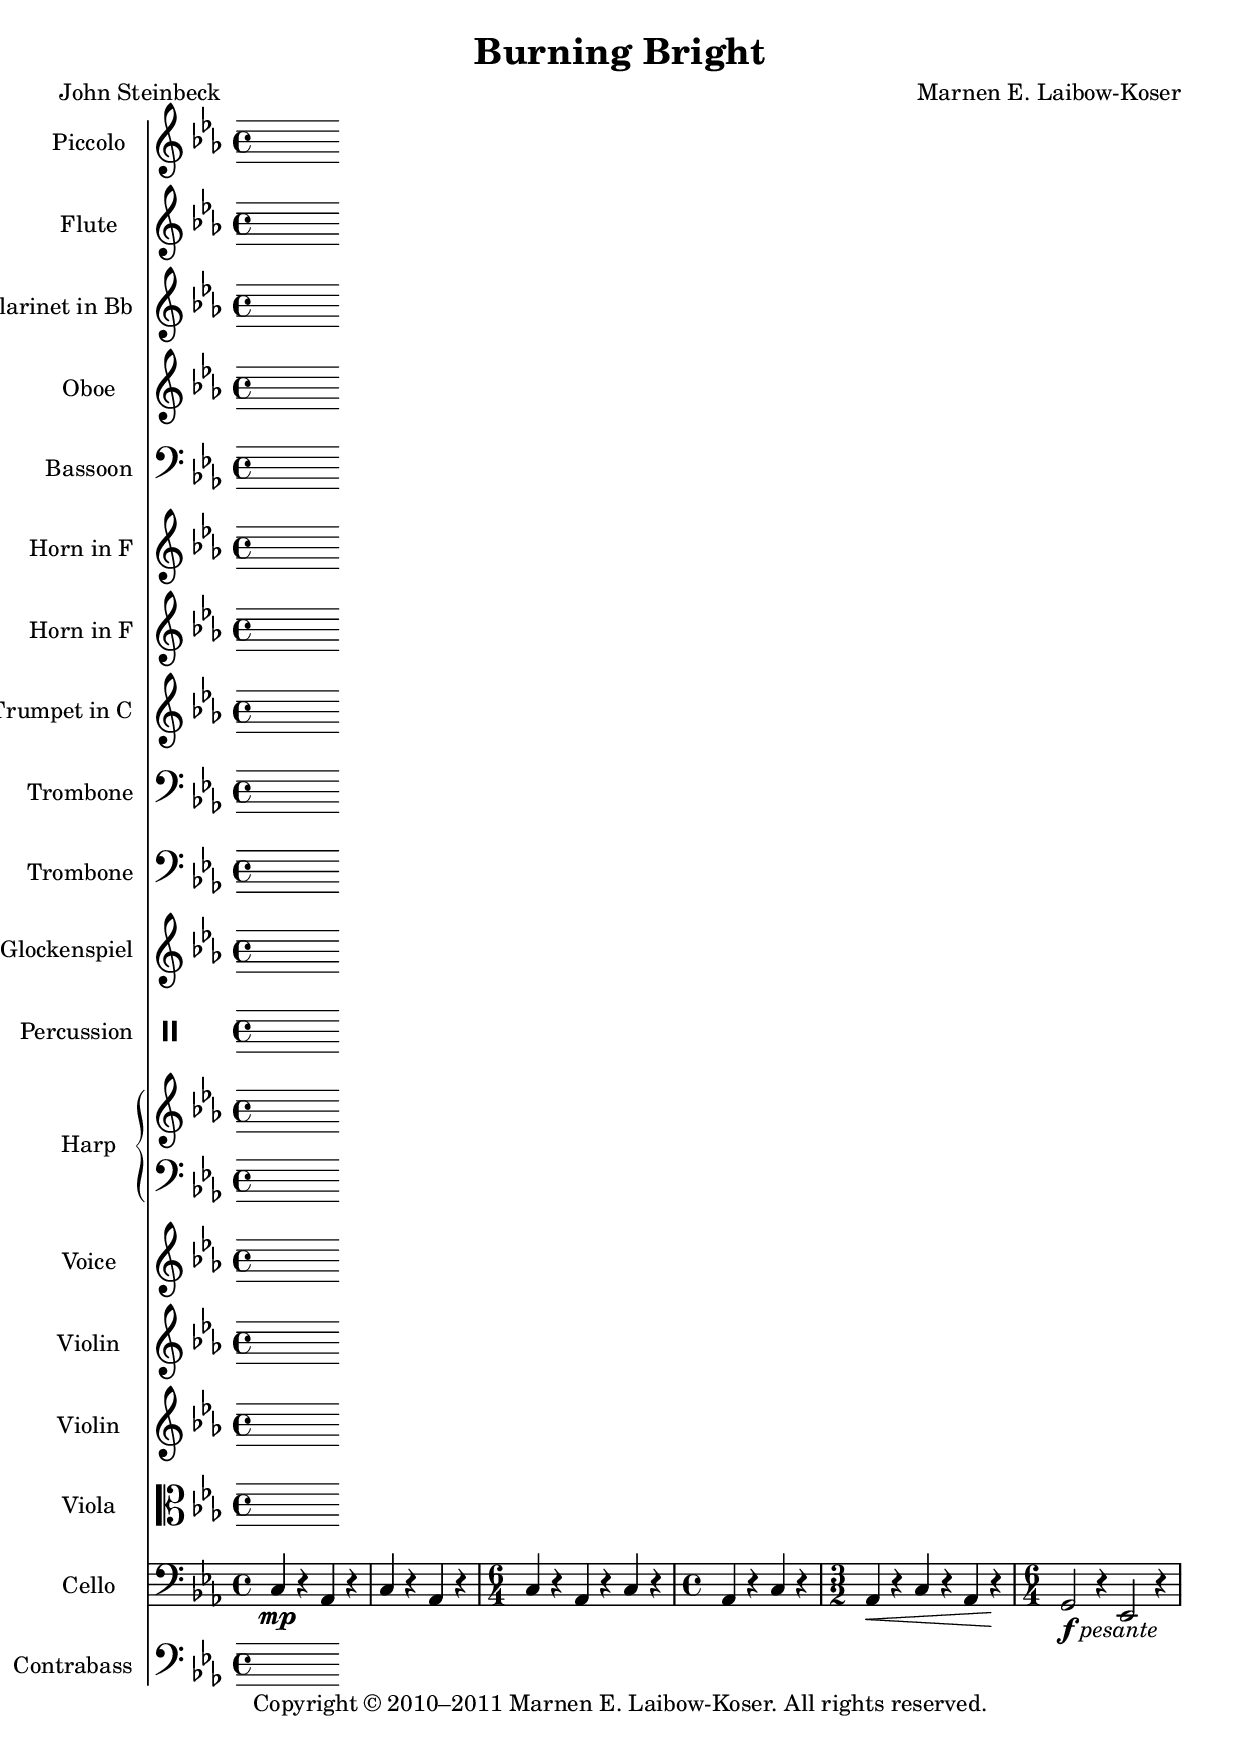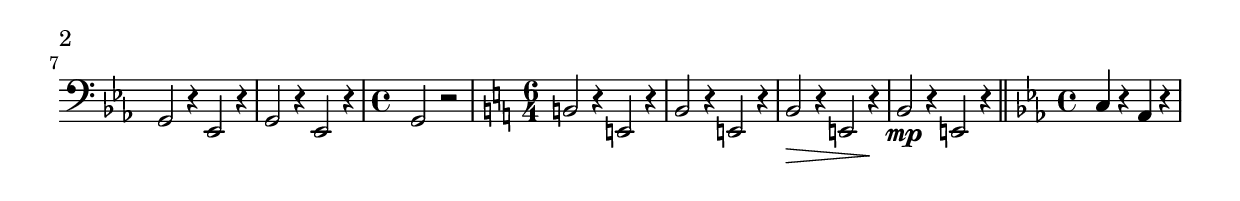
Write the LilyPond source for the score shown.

% Created on Mon Aug 15 13:29:44 EDT 2011
\version "2.14.2"

\header {
	title = "Burning Bright" 
 poet = "John Steinbeck" 
 	composer = "Marnen E. Laibow-Koser" 
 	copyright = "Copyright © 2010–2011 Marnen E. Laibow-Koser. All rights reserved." 

}

\include "english.ly"
\version "2.14.2"
\include "english.ly"

celloNotes = {
  % Orchestration p. 1
  \clef bass
  \key c \minor
  \relative c {
    \time 4/4
    c4\mp r af r |
    c r af r |
    \time 6/4
    c r af r c r |
    \time 4/4
    af r c r |
    % p. 2
    \time 3/2
    af\< r c r af r\! |
    \time 6/4
    g=,2_\markup { \dynamic f \italic pesante } r4 ef2 r4 |
    \repeat unfold 2 { g2 r4 ef2 r4 } |
    % p. 3
    \time 4/4
    g2 r |
    \key a \minor
    \time 6/4
    b!=,2 r4 e,!2 r4 |
    % p. 4
    b'2 r4 e,!2 r4 |
    b'2\> r4 e,!2 r4\! |
    b'2\mp r4 e,!2 r4 \bar "||"
    \key c \minor
    \time 4/4
    c'=4 r af r |
  }
}


verse= \lyricmode {

}
 

staffPiccolo = \new Staff {
	\time 4/4
	\set Staff.instrumentName = "Piccolo"
	\set Staff.midiInstrument = "piccolo"
	\transposition c'
	\key c \minor
	\clef treble
	\relative c' { 	
 % Type notes here 

	\bar "|."
	}

}
staffFlutes = \new Staff {
	\set Staff.instrumentName = "Flute"
	\set Staff.midiInstrument = "flute"
	\key c \minor
	\clef treble
	\relative c' { 	
 % Type notes here 

	\bar "|."
	}

}
staffClarinets = \new Staff {
	\set Staff.instrumentName = "Clarinet in Bb"
	\set Staff.midiInstrument = "clarinet"
	\transposition bf,
	\key c \minor
	\clef treble
	\relative c' { 	
 % Type notes here 

	\bar "|."
	}

}
staffOboes = \new Staff {
	\set Staff.instrumentName = "Oboe"
	\set Staff.midiInstrument = "oboe"
	\key c \minor
	\clef treble
	\relative c' { 	
 % Type notes here 

	\bar "|."
	}

}
staffBassoons = \new Staff {
	\set Staff.instrumentName = "Bassoon"
	\set Staff.midiInstrument = "bassoon"
	\key c \minor
	\clef bass
	\relative c' { 	
 % Type notes here 

	\bar "|."
	}

}
staffHornsInII = \new Staff {
	\set Staff.instrumentName = "Horn in F"
	\set Staff.midiInstrument = "french horn"
	\transposition f,
	\key c \minor
	\clef treble
	\relative c' { 	
 % Type notes here 

	\bar "|."
	}

}
staffHornsIIInIV = \new Staff {
	\set Staff.instrumentName = "Horn in F"
	\set Staff.midiInstrument = "french horn"
	\transposition f,
	\key c \minor
	\clef treble
	\relative c' { 	
 % Type notes here 

	\bar "|."
	}

}
staffTrumpets = \new Staff {
	\set Staff.instrumentName = "Trumpet in C"
	\set Staff.midiInstrument = "trumpet"
	\transposition bf,
	\key c \minor
	\clef treble
	\relative c' { 	
 % Type notes here 

	\bar "|."
	}

}
staffTenorTrombones = \new Staff {
	\set Staff.instrumentName = "Trombone"
	\set Staff.midiInstrument = "trombone"
	\key c \minor
	\clef bass
	\relative c' { 	
 % Type notes here 

	\bar "|."
	}

}
staffBassTrombone = \new Staff {
	\set Staff.instrumentName = "Trombone"
	\set Staff.midiInstrument = "trombone"
	\key c \minor
	\clef bass
	\relative c' { 	
 % Type notes here 

	\bar "|."
	}

}
staffGlockenspiel = \new Staff {
	\set Staff.instrumentName = "Glockenspiel"
	\set Staff.midiInstrument = "glockenspiel"
	\transposition c''
	\key c \minor
	\clef treble
	\relative c' { 	
 % Type notes here 

	\bar "|."
	}

}
staffPercussion = \new DrumStaff {
  \set DrumStaff.instrumentName = "Percussion"
}
staffHarp = \new PianoStaff {
	\set PianoStaff.midiInstrument = #"harp"
	\set PianoStaff.instrumentName = #"Harp"
				<<
		\context Staff = "RH" {  % Right hand 
			\clef treble
			\key c \minor
			\relative c' {
			}
		}
		\context Staff = "LH" {  % Left hand 			
			\clef bass
			\key c \minor
			\relative c {
			}
		}
	>>
}

staffVoice = \new Staff {
	\set Staff.instrumentName = "Voice"
	\set Staff.midiInstrument = "voice oohs"
	\key c \minor
	\clef treble
	\relative c' { 	
		\context Voice = "melodyVoi" {
			\dynamicUp		
 % Type notes here 
		}

	\bar "|."
	}

}
staffViolinI = \new Staff {
	\set Staff.instrumentName = "Violin"
	\set Staff.midiInstrument = "violin"
	\key c \minor
	\clef treble
	\relative c' { 	
 % Type notes here 

	\bar "|."
	}

}
staffViolinII = \new Staff {
	\set Staff.instrumentName = "Violin"
	\set Staff.midiInstrument = "violin"
	\key c \minor
	\clef treble
	\relative c' { 	
 % Type notes here 

	\bar "|."
	}

}
staffViola = \new Staff {
	\set Staff.instrumentName = "Viola"
	\set Staff.midiInstrument = "viola"
	\key c \minor
	\clef alto
	\relative c' { 	
 % Type notes here 

	\bar "|."
	}

}
staffCello = \new Staff {
	\set Staff.instrumentName = "Cello"
	\set Staff.midiInstrument = "cello"
	\celloNotes
}
staffContrabass = \new Staff {
	\set Staff.instrumentName = "Contrabass"
	\set Staff.midiInstrument = "contrabass"
	\transposition c'
	\key c \minor
	\clef bass
	\relative c' { 	
 % Type notes here 

	\bar "|."
	}

}


\score {
	<<
		\staffPiccolo
		\staffFlutes
		\staffClarinets
		\staffOboes
		\staffBassoons
		\staffHornsInII
		\staffHornsIIInIV
		\staffTrumpets
		\staffTenorTrombones
		\staffBassTrombone
		\staffGlockenspiel
		\staffPercussion
		\staffHarp
		\staffVoice
		\context Lyrics = "lmelodyVoi" \lyricmode { \lyricsto "melodyVoi" \verse }
		
		\staffViolinI
		\staffViolinII
		\staffViola
		\staffCello
		\staffContrabass
	>>
	
	\midi {
	}

  \layout {
  }
}

\paper {
}


